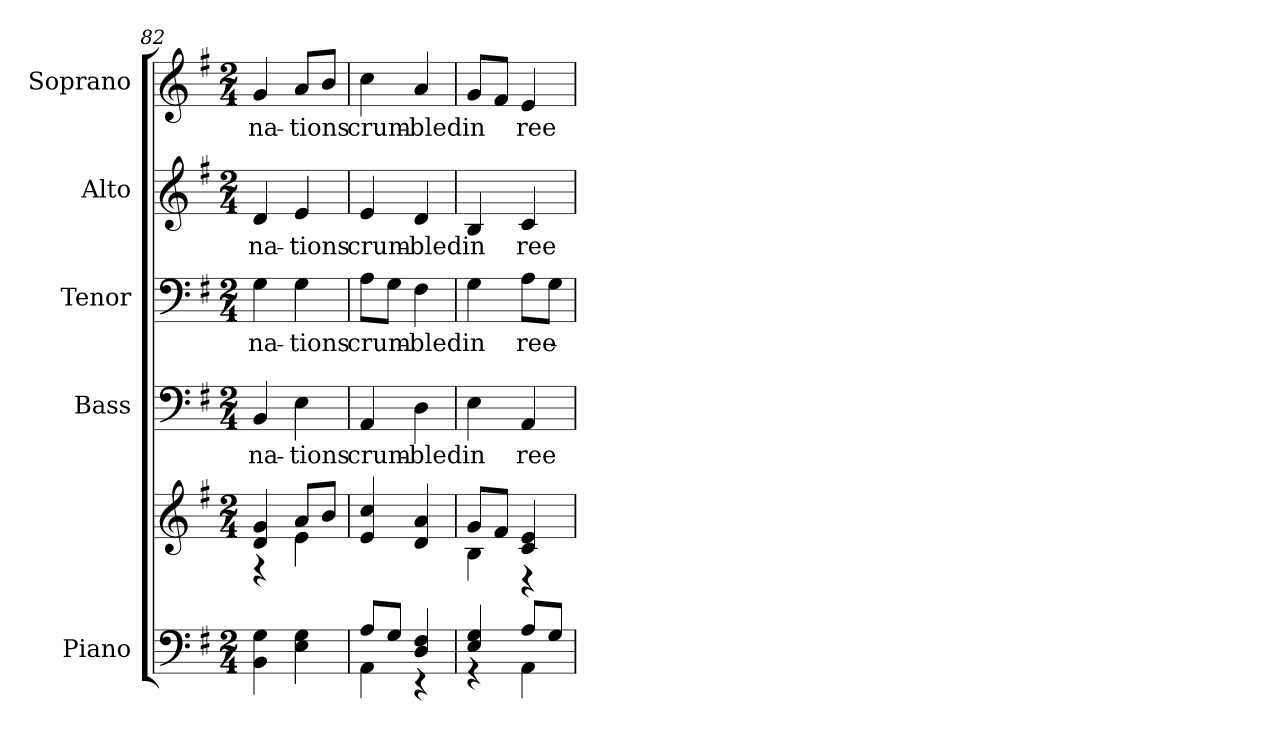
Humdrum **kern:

**kern	**kern	**kern	**text	**kern	**text	**kern	**text	**kern	**text
*part5	*part5	*part4	*part4	*part3	*part3	*part2	*part2	*part1	*part1
*staff6	*staff5	*staff4	*staff4	*staff3	*staff3	*staff2	*staff2	*staff1	*staff1
*I"Piano	*	*I"Bass	*	*I"Tenor	*	*I"Alto	*	*I"Soprano	*
*I'Pno.	*	*I'B.	*	*I'T.	*	*I'A.	*	*I'S.	*
*clefF4	*clefG2	*clefF4	*	*clefF4	*	*clefG2	*	*clefG2	*
*k[f#]	*k[f#]	*k[f#]	*	*k[f#]	*	*k[f#]	*	*k[f#]	*
*G:	*G:	*G:	*	*G:	*	*G:	*	*G:	*
*M2/4	*M2/4	*M2/4	*	*M2/4	*	*M2/4	*	*M2/4	*
=82	=82	=82	=82	=82	=82	=82	=82	=82	=82
*	*^	*	*	*	*	*	*	*	*
!	!	!	!	!LO:LY:b:color=#000000	!	!	!	!	!	!
!	!	!	!	!	!	!LO:LY:b:color=#000000	!	!	!	!
!	!	!	!	!	!	!	!	!LO:LY:b:color=#000000	!	!
!	!	!	!	!	!	!	!	!	!	!LO:LY:b:color=#000000
4BBi\ 4Gi	4di/ 4gi	4r	4BBi/	na-	4Gi\	na-	4di/	na-	4gi/	na-
!	!	!	!	!LO:LY:b:color=#000000	!	!	!	!	!	!
!	!	!	!	!	!	!LO:LY:b:color=#000000	!	!	!	!
!	!	!	!	!	!	!	!	!LO:LY:b:color=#000000	!	!
!	!	!	!	!	!	!	!	!	!	!LO:LY:b:color=#000000
4Ei\ 4Gi	8ai/L	4ei\	4Ei\	-tions	4Gi\	-tions	4ei/	-tions	8ai/L	-tions
.	8bi/J	.	.	.	.	.	.	.	8bi/J	.
*	*v	*v	*	*	*	*	*	*	*	*
=83	=83	=83	=83	=83	=83	=83	=83	=83	=83
*^	*	*	*	*	*	*	*	*	*
!	!	!	!	!LO:LY:b:color=#000000	!	!	!	!	!	!
!	!	!	!	!	!	!LO:LY:b:color=#000000	!	!	!	!
!	!	!	!	!	!	!	!	!LO:LY:b:color=#000000	!	!
!	!	!	!	!	!	!	!	!	!	!LO:LY:b:color=#000000
8Ai/L	4AAi\	4ei/ 4cci	4AAi/	crum-	8Ai\L	crum-	4ei/	crum-	4cci\	crum-
8Gi/J	.	.	.	.	8Gi\J	.	.	.	.	.
!	!	!	!	!LO:LY:b:color=#000000	!	!	!	!	!	!
!	!	!	!	!	!	!LO:LY:b:color=#000000	!	!	!	!
!	!	!	!	!	!	!	!	!LO:LY:b:color=#000000	!	!
!	!	!	!	!	!	!	!	!	!	!LO:LY:b:color=#000000
4Di/ 4F#i	4r	4di/ 4ai	4Di\	-bled	4F#i\	-bled	4di/	-bled	4ai/	-bled
!!LO:PB:g=z
=84	=84	=84	=84	=84	=84	=84	=84	=84	=84	=84
*	*	*^	*	*	*	*	*	*	*	*
!	!	!	!	!	!LO:LY:b:color=#000000	!	!	!	!	!	!
!	!	!	!	!	!	!	!LO:LY:b:color=#000000	!	!	!	!
!	!	!	!	!	!	!	!	!	!LO:LY:b:color=#000000	!	!
!	!	!	!	!	!	!	!	!	!	!	!LO:LY:b:color=#000000
4Ei/ 4Gi	4r	8gi/L	4Bi\	4Ei\	in	4Gi\	in	4Bi/	in	8gi/L	in
.	.	8f#i/J	.	.	.	.	.	.	.	8f#i/J	.
!	!	!	!	!	!LO:LY:b:color=#000000	!	!	!	!	!	!
!	!	!	!	!	!	!	!LO:LY:b:color=#000000	!	!	!	!
!	!	!	!	!	!	!	!	!	!LO:LY:b:color=#000000	!	!
!	!	!	!	!	!	!	!	!	!	!	!LO:LY:b:color=#000000
8Ai/L	4AAi\	4ci/ 4ei	4r	4AAi/	ree-	8Ai\L	ree-	4ci/	ree-	4ei/	ree-
8Gi/J	.	.	.	.	.	8Gi\J	.	.	.	.	.
*v	*v	*	*	*	*	*	*	*	*	*	*
*	*v	*v	*	*	*	*	*	*	*	*
=	=	=	=	=	=	=	=	=	=
*-	*-	*-	*-	*-	*-	*-	*-	*-	*-
